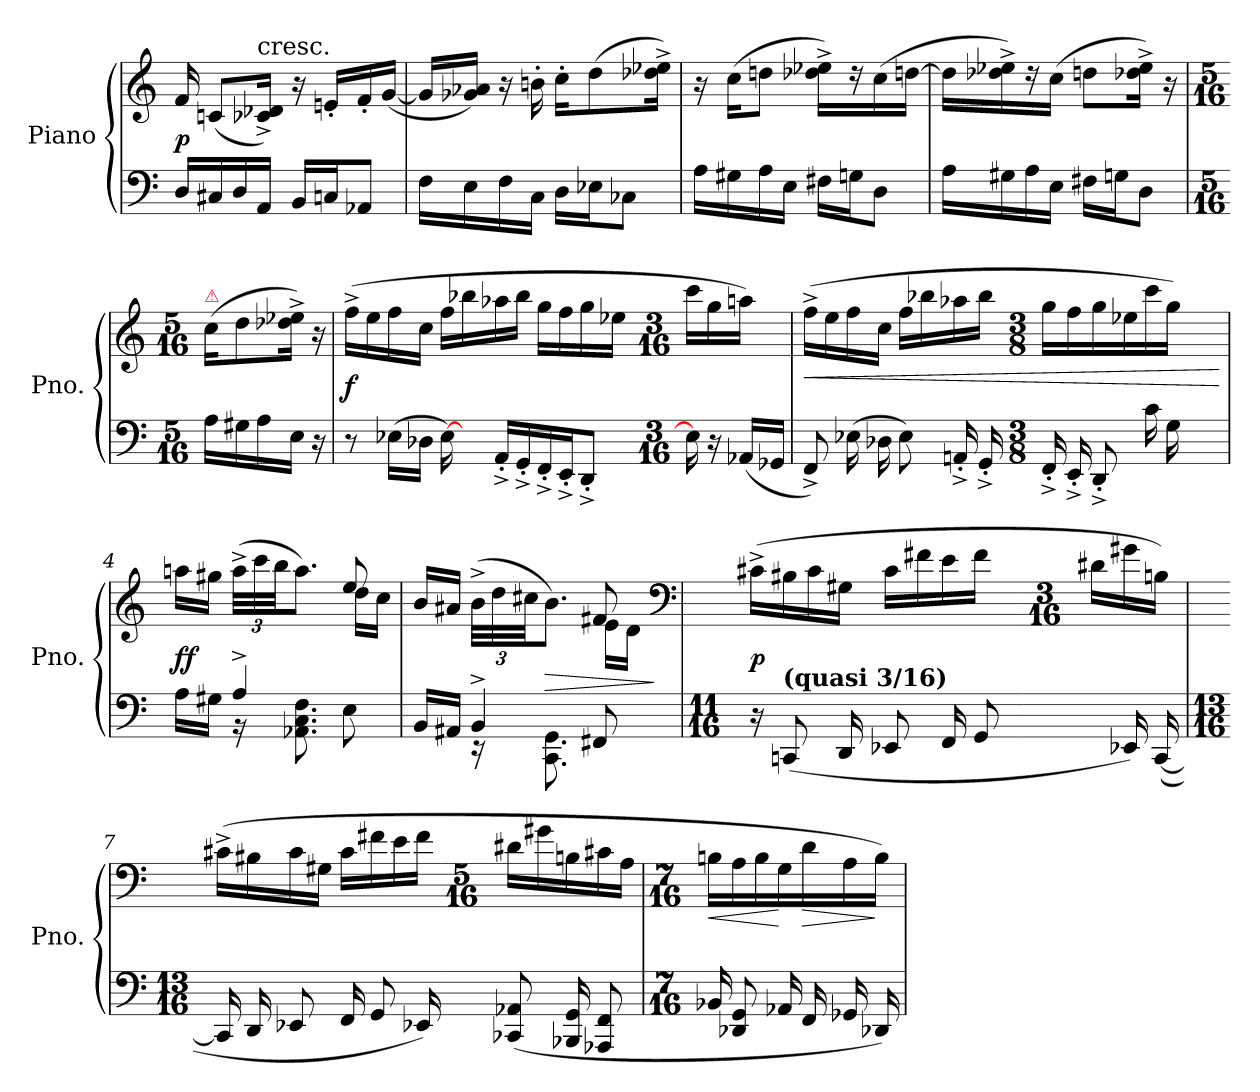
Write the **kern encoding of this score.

**kern	**kern	**dynam
*part1	*part1	*part1
*staff2	*staff1	*staff1/2
*I"Piano	*	*
*I'Pno.	*	*
*clefF4	*clefG2	*
*k[]	*k[]	*
*C:	*C:	*
=	=	=
16DiLL	16f	p
16C#X	(8cnjL	.
16D	.	.
!	!LO:TX:t=cresc.	!
16AAJJ	16c-X^> 16d-X^>Jk)	.
16BBLL	16r	.
16CnJ	16en'LL	.
8AA-XJ	16f'	.
.	([16gJJ	.
=	=	=
16FLL	16gLL]	.
16E	16g-X 16a-XJJ)	.
16F	16r	.
16CJJ	16bn'	.
16DLL	16cc'KL	.
16E-XJ	(8dd	.
8C-XJ	.	.
.	16dd-X^ 16ee-X^Jk)	.
=	=	=
16ALL	16r	.
16G#X	(16ccKL	.
16A	8ddnJ	.
16EJJ	.	.
16F#XLL	16dd-X^ 16ee-X^LL)	.
16GnJ	16r	.
8DJ	(16cc	.
.	[16ddnJJ	.
=	=	=
16ALL	16ddLL]	.
16G#X	16dd-X^ 16ee-X^)	.
16A	16r	.
16EJJ	(16ccJJ	.
16F#XLL	8ddnL	.
16GnJ	.	.
8DJ	16dd-X^ 16ee-^Jk)	.
.	16r	.
=1	=1	=1
*M5/16	*M5/16	*
!	!LO:TX:a:color=crimson:t=⚠	!
16ALL	(16ccKL	.
16G#X	8dd	.
16A	.	.
16EJJ	16dd-X^ 16ee-X^Jk)	.
16r	16r	.
=2	=2	=2
8r	(16ff^LL	f
.	16ee	.
(16E-XLL	16ff	.
16D-XJJ	16ccJJ	.
[16E-)	16ffLL	.
16ryy	16bb-X	.
16AA'^>LL	16aa-X	.
16GG'^>	16bb-JJ	.
16FF'^>	16ggLL	.
16EE'^>J	16ff	.
8DD'^>J	16gg	.
.	16ee-XJJ	.
=-	=-	=-
*M3/16	*M3/16	*
16E-]	16cccLL	.
16r	16gg	.
(16AA-XLL	16aanJJ)	.
16GG-XJJ	16ryy	.
=3	=3	=3
!	!	!LO:HP:b
8FF^>)	(16ff^LL	<
.	16ee	.
(16E-X	16ff	.
16D-X	16ccJJ	.
8E-)	16ffLL	.
.	16bb-X	.
16AAn'^>	16aa-X	.
16GG'^>	16bb-JJ	.
=-	=-	=-
*M3/8	*M3/8	*
16FF'^>	16ggLL	.
16EE'^>	16ff	.
8DD'^>	16gg	.
.	16ee-X	.
16c	16ccc	.
16G	16ggJJ)	.
.	.	[
=4	=4	=4
*^	*^	*
16ryy	16ALL	16aanLL	4.ryy	ff
16ryy	16G#XJJ	16gg#XJJ	.	.
4A^	16r	(48aa^LLL	.	.
.	.	48ccc	.	.
.	.	48bbJJ	.	.
.	8.AA-X 8.C 8.F	8.aaJ)	.	.
8E	8ryy	8ee	16ddLL	.
.	.	.	16ccJJ	.
=5	=5	=5	=5	=5
16BBLL	8ryy	16bLL	4.ryy	.
16AA#XJJ	.	16a#XJJ	.	.
4BB^	16r	(48b^LLL	.	.
.	.	48dd	.	.
.	.	48cc#XJJ	.	.
!	!	!	!	!LO:HP:b
.	8.CC 8.GG	8.bJ)	.	>
8FF#X	8ryy	8f#X	16eLL	.
.	.	.	16dJJ	.
*v	*v	*	*	*
*	*v	*v	*
*	*clefF4	*
.	.	]
=6	=6	=6
*M11/16	*	*
16r	(16c#X^LL	p
!LO:TX:a:B:t=(quasi 3/16)	!	!
(8CCn	16B#X	.
.	16c#	.
16DD	16G#XJJ	.
8EE-X	16c#LL	.
.	16f#X	.
16FF	16e	.
8GG	16f#JJ	.
.	16ryy	.
=-	=-	=-
*	*M3/16	*
16ryy	16d#XLL	.
16EE-X)	16g#X	.
([16CC	16BnJJ)	.
=7	=7	=7
*M13/16	*	*
16CC]	(16c#X^LL	.
16DD	16B#X	.
8EE-X	16c#	.
.	16G#XJJ	.
16FF	16c#LL	.
8GG	16f#X	.
.	16e	.
16EE-X)	16f#JJ	.
=-	=-	=-
*	*M5/16	*
(8CC-X 8AA-X	16d#XLL	.
.	16g#X	.
16BBB-X 16GG	16Bn	.
8AAA-X 8FF	16c#X	.
.	16AJJ	.
=8	=8	=8
*M7/16	*M7/16	*
!	!	!LO:HP:b
16BB-X	16BnjLL	<
8DD-X 8GG	16A	.
.	16B	.
16AA-X	16G	[
!	!	!LO:HP:b
16FF	16d	>
16GG-X	16A	.
16DD-X)	16BJJ)	]
=	=	=
*-	*-	*-
